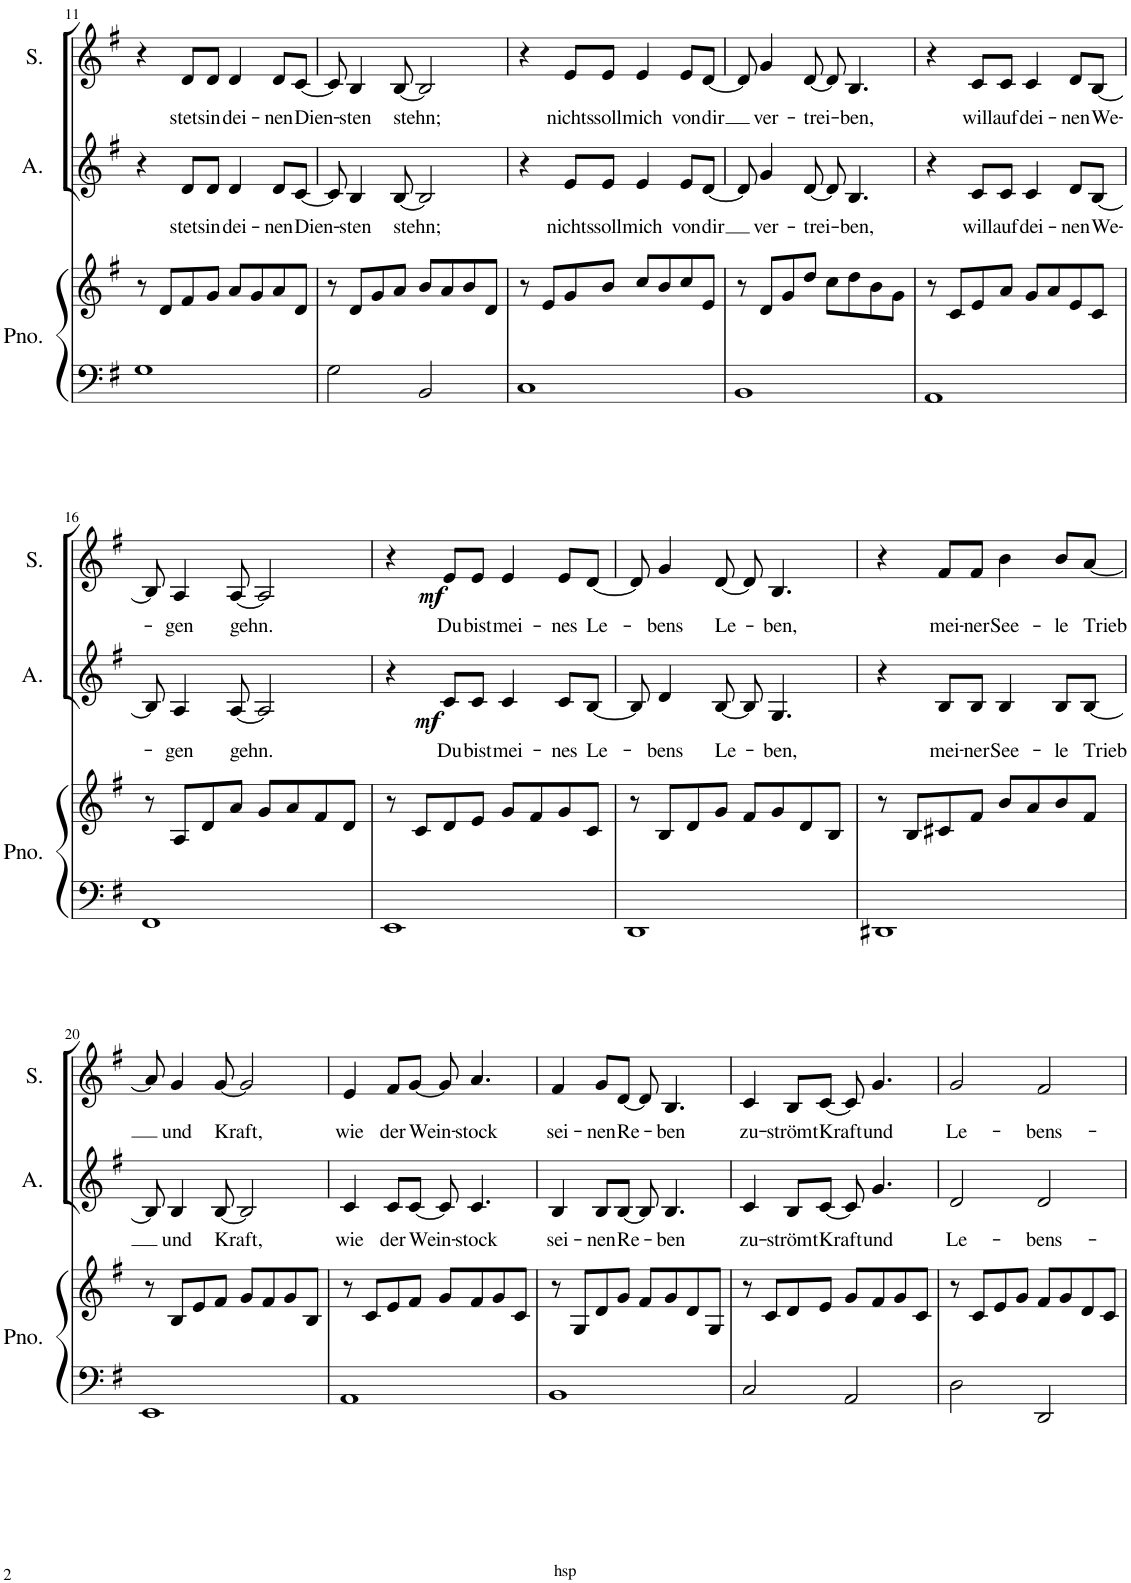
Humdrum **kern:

**kern	**kern	**kern	**text	**dynam	**kern	**text	**dynam
*part3	*part3	*part2	*part2	*part2	*part1	*part1	*part1
*staff4	*staff3	*staff2	*staff2	*staff2	*staff1	*staff1	*staff1
*I"Piano	*	*I"Alto	*	*	*I"Soprano	*	*
*I'Pno.	*	*I'A.	*	*	*I'S.	*	*
!!LO:PB:g=z
*clefF4	*clefG2	*clefG2	*	*	*clefG2	*	*
*k[f#]	*k[f#]	*k[f#]	*	*	*k[f#]	*	*
*M4/4	*M4/4	*M4/4	*	*	*M4/4	*	*
=11	=11	=11	=11	=11	=11	=11	=11
1G	8r	4r	.	.	4r	.	.
.	8d/L	.	.	.	.	.	.
!	!	!	!LO:LY:b	!	!	!LO:LY:b	!
.	8f#/	8d/L	stets	.	8d/L	stets	.
!	!	!	!LO:LY:b	!	!	!LO:LY:b	!
.	8g/J	8d/J	in	.	8d/J	in	.
!	!	!	!LO:LY:b	!	!	!LO:LY:b	!
.	8a/L	4d/	dei-	.	4d/	dei-	.
.	8g/	.	.	.	.	.	.
!	!	!	!LO:LY:b	!	!	!LO:LY:b	!
.	8a/	8d/L	-nen	.	8d/L	-nen	.
!	!	!	!LO:LY:b	!	!	!LO:LY:b	!
.	8d/J	[8c/J	Dien-	.	[8c/J	Dien-	.
=12	=12	=12	=12	=12	=12	=12	=12
2G\	8r	8c/]	.	.	8c/]	.	.
!	!	!	!LO:LY:b	!	!	!LO:LY:b	!
.	8d/L	4B/	-sten	.	4B/	-sten	.
.	8g/	.	.	.	.	.	.
!	!	!	!LO:LY:b	!	!	!LO:LY:b	!
.	8a/J	[8B/	stehn;	.	[8B/	stehn;	.
2BB/	8b/L	2B/]	.	.	2B/]	.	.
.	8a/	.	.	.	.	.	.
.	8b/	.	.	.	.	.	.
.	8d/J	.	.	.	.	.	.
=13	=13	=13	=13	=13	=13	=13	=13
1C	8r	4r	.	.	4r	.	.
.	8e/L	.	.	.	.	.	.
!	!	!	!LO:LY:b	!	!	!LO:LY:b	!
.	8g/	8e/L	nichts	.	8e/L	nichts	.
!	!	!	!LO:LY:b	!	!	!LO:LY:b	!
.	8b/J	8e/J	soll	.	8e/J	soll	.
!	!	!	!LO:LY:b	!	!	!LO:LY:b	!
.	8cc/L	4e/	mich	.	4e/	mich	.
.	8b/	.	.	.	.	.	.
!	!	!	!LO:LY:b	!	!	!LO:LY:b	!
.	8cc/	8e/L	von	.	8e/L	von	.
!	!	!	!LO:LY:b	!	!	!LO:LY:b	!
.	8e/J	[8d/J	dir	.	[8d/J	dir	.
=14	=14	=14	=14	=14	=14	=14	=14
1BB	8r	8d/]	.	.	8d/]	.	.
!	!	!	!LO:LY:b	!	!	!LO:LY:b	!
.	8d/L	4g/	ver-	.	4g/	ver-	.
.	8g/	.	.	.	.	.	.
!	!	!	!LO:LY:b	!	!	!LO:LY:b	!
.	8dd/J	[8d/	-trei-	.	[8d/	-trei-	.
.	8cc\L	8d/]	.	.	8d/]	.	.
!	!	!	!LO:LY:b	!	!	!LO:LY:b	!
.	8dd\	4.B/	-ben,	.	4.B/	-ben,	.
.	8b\	.	.	.	.	.	.
.	8g\J	.	.	.	.	.	.
=15	=15	=15	=15	=15	=15	=15	=15
1AA	8r	4r	.	.	4r	.	.
.	8c/L	.	.	.	.	.	.
!	!	!	!LO:LY:b	!	!	!LO:LY:b	!
.	8e/	8c/L	will	.	8c/L	will	.
!	!	!	!LO:LY:b	!	!	!LO:LY:b	!
.	8a/J	8c/J	auf	.	8c/J	auf	.
!	!	!	!LO:LY:b	!	!	!LO:LY:b	!
.	8g/L	4c/	dei-	.	4c/	dei-	.
.	8a/	.	.	.	.	.	.
!	!	!	!LO:LY:b	!	!	!LO:LY:b	!
.	8e/	8d/L	-nen	.	8d/L	-nen	.
!	!	!	!LO:LY:b	!	!	!LO:LY:b	!
.	8c/J	[8B/J	We-	.	[8B/J	We-	.
!!LO:LB:g=z
=16	=16	=16	=16	=16	=16	=16	=16
1FF#	8r	8B/]	.	.	8B/]	.	.
!	!	!	!LO:LY:b	!	!	!LO:LY:b	!
.	8A/L	4A/	-gen	.	4A/	-gen	.
.	8d/	.	.	.	.	.	.
!	!	!	!LO:LY:b	!	!	!LO:LY:b	!
.	8a/J	[8A/	gehn.	.	[8A/	gehn.	.
.	8g/L	2A/]	.	.	2A/]	.	.
.	8a/	.	.	.	.	.	.
.	8f#/	.	.	.	.	.	.
.	8d/J	.	.	.	.	.	.
=17	=17	=17	=17	=17	=17	=17	=17
1EE	8r	4r	.	.	4r	.	.
.	8c/L	.	.	.	.	.	.
!	!	!	!LO:LY:b	!LO:DY:b	!	!LO:LY:b	!LO:DY:b
.	8d/	8c/L	Du	mf	8e/L	Du	mf
!	!	!	!LO:LY:b	!	!	!LO:LY:b	!
.	8e/J	8c/J	bist	.	8e/J	bist	.
!	!	!	!LO:LY:b	!	!	!LO:LY:b	!
.	8g/L	4c/	mei-	.	4e/	mei-	.
.	8f#/	.	.	.	.	.	.
!	!	!	!LO:LY:b	!	!	!LO:LY:b	!
.	8g/	8c/L	-nes	.	8e/L	-nes	.
!	!	!	!LO:LY:b	!	!	!LO:LY:b	!
.	8c/J	[8B/J	Le-	.	[8d/J	Le-	.
=18	=18	=18	=18	=18	=18	=18	=18
1DD	8r	8B/]	.	.	8d/]	.	.
!	!	!	!LO:LY:b	!	!	!LO:LY:b	!
.	8B/L	4d/	-bens	.	4g/	-bens	.
.	8d/	.	.	.	.	.	.
!	!	!	!LO:LY:b	!	!	!LO:LY:b	!
.	8g/J	[8B/	Le-	.	[8d/	Le-	.
.	8f#/L	8B/]	.	.	8d/]	.	.
!	!	!	!LO:LY:b	!	!	!LO:LY:b	!
.	8g/	4.G/	-ben,	.	4.B/	-ben,	.
.	8d/	.	.	.	.	.	.
.	8B/J	.	.	.	.	.	.
=19	=19	=19	=19	=19	=19	=19	=19
1DD#X	8r	4r	.	.	4r	.	.
.	8B/L	.	.	.	.	.	.
!	!	!	!LO:LY:b	!	!	!LO:LY:b	!
.	8c#X/	8B/L	mei-	.	8f#/L	mei-	.
!	!	!	!LO:LY:b	!	!	!LO:LY:b	!
.	8f#/J	8B/J	-ner	.	8f#/J	-ner	.
!	!	!	!LO:LY:b	!	!	!LO:LY:b	!
.	8b/L	4B/	See-	.	4b\	See-	.
.	8a/	.	.	.	.	.	.
!	!	!	!LO:LY:b	!	!	!LO:LY:b	!
.	8b/	8B/L	-le	.	8b/L	-le	.
!	!	!	!LO:LY:b	!	!	!LO:LY:b	!
.	8f#/J	[8B/J	Trieb	.	[8a/J	Trieb	.
!!LO:LB:g=z
=20	=20	=20	=20	=20	=20	=20	=20
1EE	8r	8B/]	.	.	8a/]	.	.
!	!	!	!LO:LY:b	!	!	!LO:LY:b	!
.	8B/L	4B/	und	.	4g/	und	.
.	8e/	.	.	.	.	.	.
!	!	!	!LO:LY:b	!	!	!LO:LY:b	!
.	8f#/J	[8B/	Kraft,	.	[8g/	Kraft,	.
.	8g/L	2B/]	.	.	2g/]	.	.
.	8f#/	.	.	.	.	.	.
.	8g/	.	.	.	.	.	.
.	8B/J	.	.	.	.	.	.
=21	=21	=21	=21	=21	=21	=21	=21
!	!	!	!LO:LY:b	!	!	!LO:LY:b	!
1AA	8r	4c/	wie	.	4e/	wie	.
.	8c/L	.	.	.	.	.	.
!	!	!	!LO:LY:b	!	!	!LO:LY:b	!
.	8e/	8c/L	der	.	8f#/L	der	.
!	!	!	!LO:LY:b	!	!	!LO:LY:b	!
.	8f#/J	[8c/J	Wein-	.	[8g/J	Wein-	.
.	8g/L	8c/]	.	.	8g/]	.	.
!	!	!	!LO:LY:b	!	!	!LO:LY:b	!
.	8f#/	4.c/	-stock	.	4.a/	-stock	.
.	8g/	.	.	.	.	.	.
.	8c/J	.	.	.	.	.	.
=22	=22	=22	=22	=22	=22	=22	=22
!	!	!	!LO:LY:b	!	!	!LO:LY:b	!
1BB	8r	4B/	sei-	.	4f#/	sei-	.
.	8G/L	.	.	.	.	.	.
!	!	!	!LO:LY:b	!	!	!LO:LY:b	!
.	8d/	8B/L	-nen	.	8g/L	-nen	.
!	!	!	!LO:LY:b	!	!	!LO:LY:b	!
.	8g/J	[8B/J	Re-	.	[8d/J	Re-	.
.	8f#/L	8B/]	.	.	8d/]	.	.
!	!	!	!LO:LY:b	!	!	!LO:LY:b	!
.	8g/	4.B/	-ben	.	4.B/	-ben	.
.	8d/	.	.	.	.	.	.
.	8G/J	.	.	.	.	.	.
=23	=23	=23	=23	=23	=23	=23	=23
!	!	!	!LO:LY:b	!	!	!LO:LY:b	!
2C/	8r	4c/	zu-	.	4c/	zu-	.
.	8c/L	.	.	.	.	.	.
!	!	!	!LO:LY:b	!	!	!LO:LY:b	!
.	8d/	8B/L	-strömt	.	8B/L	-strömt	.
!	!	!	!LO:LY:b	!	!	!LO:LY:b	!
.	8e/J	[8c/J	Kraft	.	[8c/J	Kraft	.
2AA/	8g/L	8c/]	.	.	8c/]	.	.
!	!	!	!LO:LY:b	!	!	!LO:LY:b	!
.	8f#/	4.g/	und	.	4.g/	und	.
.	8g/	.	.	.	.	.	.
.	8c/J	.	.	.	.	.	.
=24	=24	=24	=24	=24	=24	=24	=24
!	!	!	!LO:LY:b	!	!	!LO:LY:b	!
2D\	8r	2d/	Le-	.	2g/	Le-	.
.	8c/L	.	.	.	.	.	.
.	8e/	.	.	.	.	.	.
.	8g/J	.	.	.	.	.	.
!	!	!	!LO:LY:b	!	!	!LO:LY:b	!
2DD/	8f#/L	2d/	-bens-	.	2f#/	-bens-	.
.	8g/	.	.	.	.	.	.
.	8d/	.	.	.	.	.	.
.	8c/J	.	.	.	.	.	.
=	=	=	=	=	=	=	=
*-	*-	*-	*-	*-	*-	*-	*-
